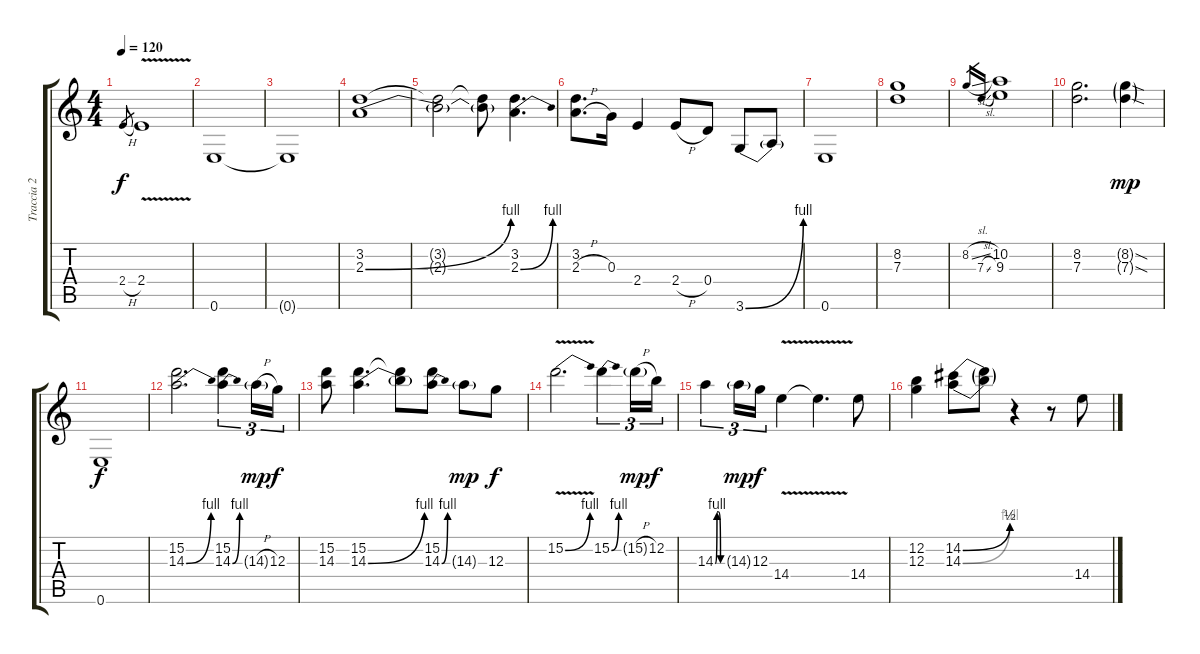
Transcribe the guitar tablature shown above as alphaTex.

\track ("Traccia 2" "Traccia 2") {instrument overdrivenguitar}
\staff {score tabs}
\tuning (E4 B3 G3 D3 A2 E2) {hide}
\ts (4 4)
\tempo 120
\clef g2
\ks c
2.4{h}.8{gr dy f} 2.4{v}.1 |
0.6.1 |
0.6{t}.1 |
(3.2 2.3{be (bend 0 0 60 4)}).1 |
(3.2{t} 2.3{t}).2 (3.2{t} 2.3{t}).8 (3.2 2.3{be (bend 0 0 60 4)}).4{d} |
(3.2 2.3{h}).8{d} 0.3.16 2.4.4 2.4{h}.8 0.4.8 3.6{be (bend 0 0 60 4)}.8 3.6{t}.8 |
0.6.1 |
(8.2 7.3).1 |
8.2{sl}.16{gr} 7.3{sl}.16{gr} (10.2 9.3).1 |
(8.2 7.3).2{d} (8.2{sod g} 7.3{sod g}).4{dy mp} |
0.6.1{dy f} |
(15.2 14.3{be (bend 0 0 60 4)}).2{d} (15.2 14.3{be (bend 0 0 60 4)}).4{tu (3 2)} 14.3{h g}.16{tu (3 2) dy mp} 12.3.16{tu (3 2) dy f} |
(15.2 14.3).8 (15.2 14.3{be (bend 0 0 60 4)}).4{d} (15.2{t} 14.3{t}).8 (15.2 14.3{be (bend 0 0 60 4)}).8 14.3{g}.8{dy mp} 12.3.8{dy f} |
15.2{be (bend 0 0 60 4) v}.2{d volume 12} 15.2{be (bend 0 0 60 4)}.4{tu (3 2)} 15.2{h g}.16{tu (3 2) dy mp} 12.2.16{tu (3 2) dy f} |
14.3{be (custom 0 0 15 4 30 4 45 0 60 0)}.4{tu (3 2)} 14.3{g}.16{tu (3 2) dy mp} 12.3.16{tu (3 2) dy f} 14.4{v}.4 14.4{t}.4{d} 14.4.8 |
(12.2 12.3).4 (14.2{be (bend 0 0 60 2)} 14.3{be (bend 0 0 60 4)}).8 (14.2{t} 14.3{t}).8 r.4 r.8 14.4.8
